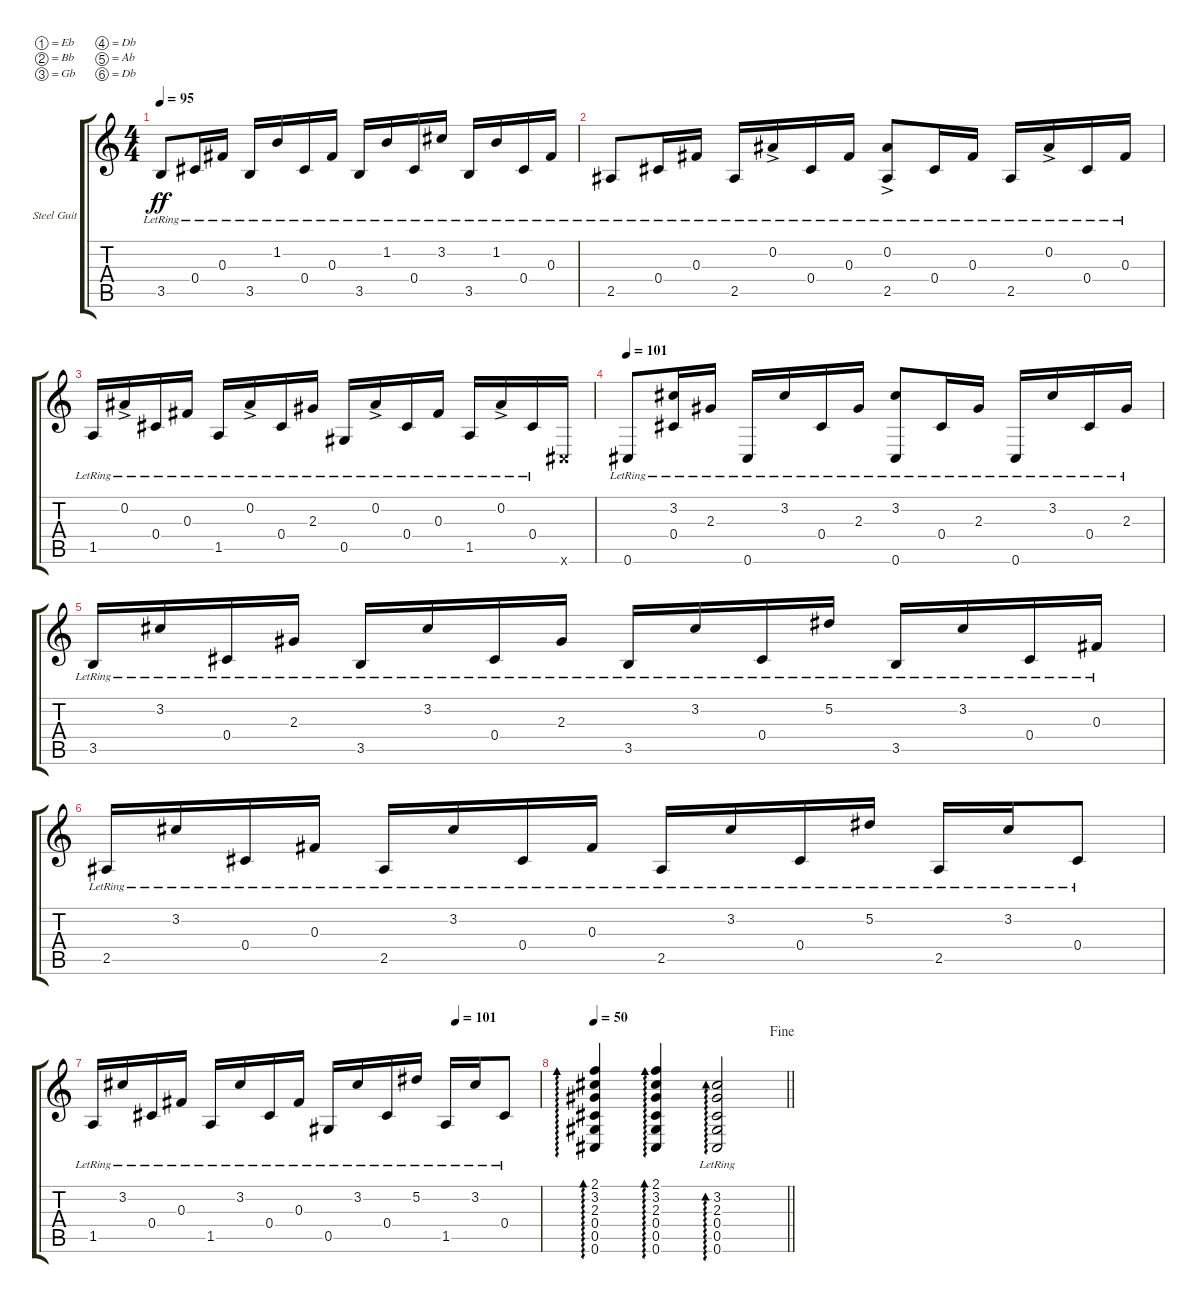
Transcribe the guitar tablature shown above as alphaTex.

\bracketExtendMode groupsimilarinstruments
\firstSystemTrackNameOrientation horizontal
\otherSystemsTrackNameOrientation horizontal
\track ("Steel Guitar" "Steel Guit") {instrument acousticguitarsteel}
\staff {score tabs}
\tuning (Eb4 Bb3 Gb3 Db3 Ab2 Db2)
\ts (4 4)
\tempo 95
\clef g2
\ks aminor
3.5{lr}.8{dy ff} 0.4{lr}.16 0.3{lr}.16 3.5{lr}.16 1.2{lr}.16 0.4{lr}.16 0.3{lr}.16 3.5{lr}.16 1.2{lr}.16 0.4{lr}.16 3.2{lr}.16 3.5{lr}.16 1.2{lr}.16 0.4{lr}.16 0.3{lr}.16 |
2.5{lr}.8 0.4{lr}.16 0.3{lr}.16 2.5{lr}.16 0.2{ac lr}.16 0.4{lr}.16 0.3{lr}.16 (0.2{ac lr} 2.5{lr}).8 0.4{lr}.16 0.3{lr}.16 2.5{lr}.16 0.2{ac lr}.16 0.4{lr}.16 0.3{lr}.16 |
1.5{lr}.16 0.2{ac lr}.16 0.4{lr}.16 0.3{lr}.16 1.5{lr}.16 0.2{ac lr}.16 0.4{lr}.16 2.3{lr}.16 0.5{lr}.16 0.2{ac lr}.16 0.4{lr}.16 0.3{lr}.16 1.5{lr}.16 0.2{ac lr}.16 0.4{lr}.16 0.6{x}.16 |
\tempo 101
0.6{lr}.8 (3.2{lr} 0.4{lr}).16 2.3{lr}.16 0.6{lr}.16 3.2{lr}.16 0.4{lr}.16 2.3{lr}.16 (3.2{lr} 0.6{lr}).8 0.4{lr}.16 2.3{lr}.16 0.6{lr}.16 3.2{lr}.16 0.4{lr}.16 2.3{lr}.16 |
3.5{lr}.16 3.2{lr}.16 0.4{lr}.16 2.3{lr}.16 3.5{lr}.16 3.2{lr}.16 0.4{lr}.16 2.3{lr}.16 3.5{lr}.16 3.2{lr}.16 0.4{lr}.16 5.2{lr}.16 3.5{lr}.16 3.2{lr}.16 0.4{lr}.16 0.3{lr}.16 |
2.5{lr}.16 3.2{lr}.16 0.4{lr}.16 0.3{lr}.16 2.5{lr}.16 3.2{lr}.16 0.4{lr}.16 0.3{lr}.16 2.5{lr}.16 3.2{lr}.16 0.4{lr}.16 5.2{lr}.16 2.5{lr}.16 3.2{lr}.16 0.4{lr}.8 |
\tempo (101 0.8125)
1.5{lr}.16 3.2{lr}.16 0.4{lr}.16 0.3{lr}.16 1.5{lr}.16 3.2{lr}.16 0.4{lr}.16 0.3{lr}.16 0.5{lr}.16 3.2{lr}.16 0.4{lr}.16 5.2{lr}.16 1.5{lr}.16 3.2{lr}.16 0.4{lr}.8 |
\jump fine
\tempo 50
\scale
0.209245
\barLineRight lightlight
(2.1 3.2 2.3 0.4 0.5 0.6).4{ad 0} (2.1 3.2 2.3 0.4 0.5 0.6).4{ad 0} (3.2{lr} 0.6 0.5 0.4 2.3).2{ad 0}
